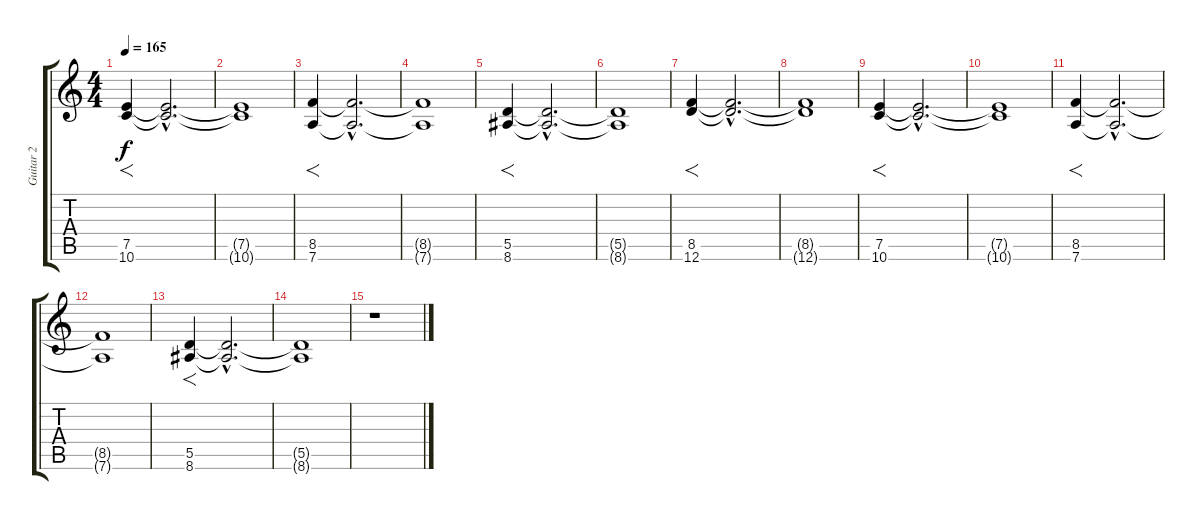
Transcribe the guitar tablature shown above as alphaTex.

\track ("Guitar 2" "Guitar 2") {instrument overdrivenguitar}
\staff {score tabs}
\tuning (E4 B3 G3 D3 A2 D2) {hide}
\ts (4 4)
\tempo 165
\clef g2
\ks c
(7.5 10.6).4{f dy f} (7.5{hac t} 10.6{hac t}).2{d} |
(7.5{t} 10.6{t}).1 |
(8.5 7.6).4{f} (8.5{hac t} 7.6{hac t}).2{d} |
(8.5{t} 7.6{t}).1 |
(5.5 8.6).4{f} (5.5{hac t} 8.6{hac t}).2{d} |
(5.5{t} 8.6{t}).1 |
(8.5 12.6).4{f} (8.5{hac t} 12.6{hac t}).2{d} |
(8.5{t} 12.6{t}).1 |
(7.5 10.6).4{f} (7.5{hac t} 10.6{hac t}).2{d} |
(7.5{t} 10.6{t}).1 |
(8.5 7.6).4{f} (8.5{hac t} 7.6{hac t}).2{d} |
(8.5{t} 7.6{t}).1 |
(5.5 8.6).4{f} (5.5{hac t} 8.6{hac t}).2{d} |
(5.5{t} 8.6{t}).1 |
r.1
